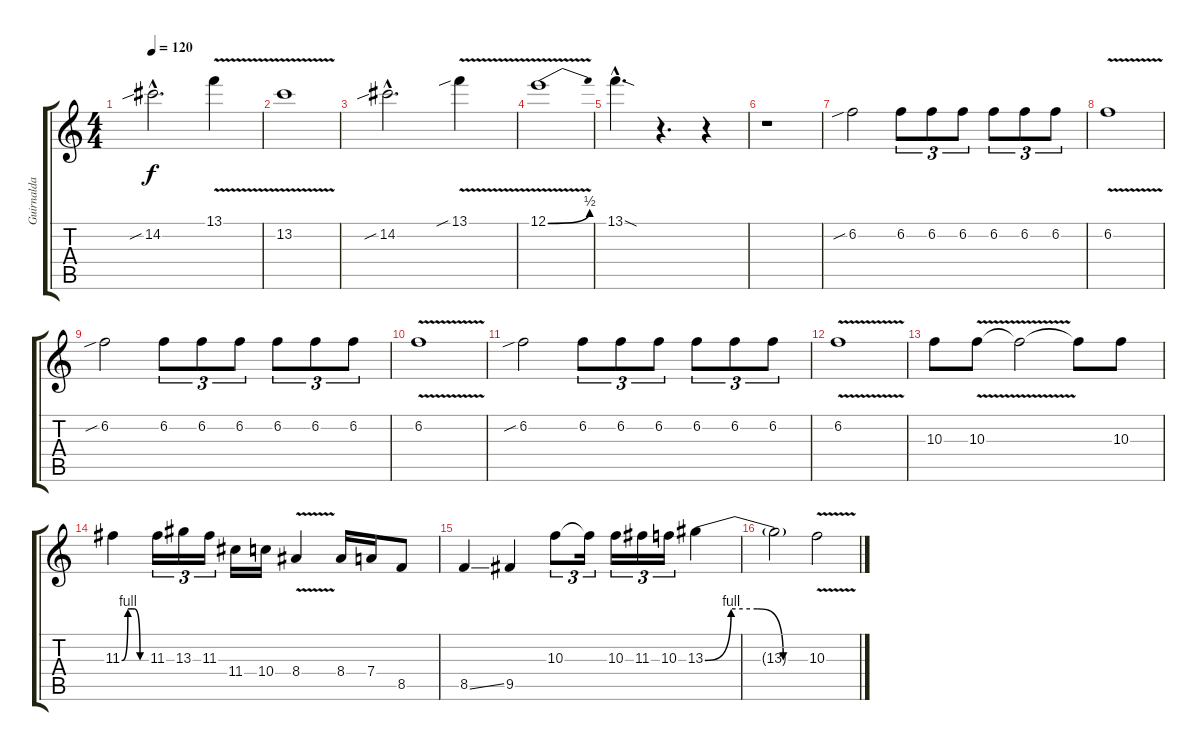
\track ("Guirnalda" "Guirnalda") {instrument distortionguitar}
\staff {score tabs}
\tuning (E4 B3 G3 D3 A2 E2) {hide}
\ts (4 4)
\tempo 120
\clef g2
\ks c
14.2{sib hac}.2{d dy f} 13.1{v}.4 |
13.2{v}.1 |
14.2{sib hac}.2{d} 13.1{v sib}.4 |
12.1{be (bend 0 0 60 2) v}.1 |
13.1{sod hac}.4{d} r.4{d} r.4 |
r.1 |
6.2{sib}.2 6.2.8{tu (3 2)} 6.2.8{tu (3 2)} 6.2.8{tu (3 2)} 6.2.8{tu (3 2)} 6.2.8{tu (3 2)} 6.2.8{tu (3 2)} |
6.2{v}.1 |
6.2{sib}.2 6.2.8{tu (3 2)} 6.2.8{tu (3 2)} 6.2.8{tu (3 2)} 6.2.8{tu (3 2)} 6.2.8{tu (3 2)} 6.2.8{tu (3 2)} |
6.2{v}.1 |
6.2{sib}.2 6.2.8{tu (3 2)} 6.2.8{tu (3 2)} 6.2.8{tu (3 2)} 6.2.8{tu (3 2)} 6.2.8{tu (3 2)} 6.2.8{tu (3 2)} |
6.2{v}.1 |
10.3.8{balance 16} 10.3{v}.8 10.3{t}.2 10.3{t}.8 10.3.8 |
11.3{be (custom 0 0 15 4 30 4 45 0 60 0)}.4 11.3.16{tu (3 2)} 13.3.16{tu (3 2)} 11.3.16{tu (3 2)} 11.4.16 10.4.16 8.4{v}.4 8.4.16 7.4.16 8.5.8 |
8.5{ss}.4 9.5.4 10.3.8{tu (3 2)} 10.3{t}.16{tu (3 2)} 10.3.16{tu (3 2)} 11.3.16{tu (3 2)} 10.3.16{tu (3 2)} 13.3{be (custom 0 0 15 4 30 4 45 0 60 0)}.4 |
13.3{t}.2 10.3{v}.2
